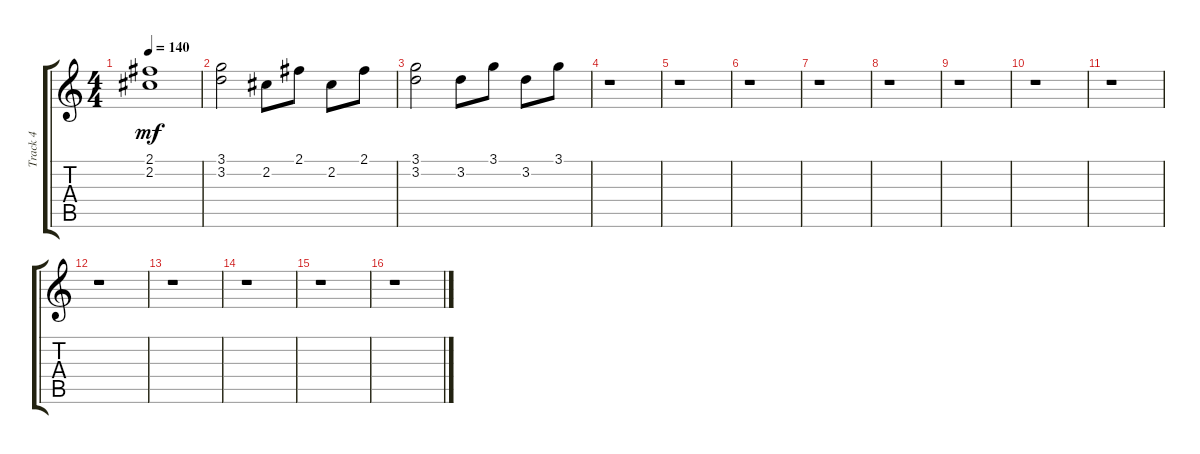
\track ("Track 4" "Track 4") {instrument overdrivenguitar}
\staff {score tabs}
\tuning (E4 B3 G3 D3 A2 E2) {hide}
\ts (4 4)
\tempo 140
\clef g2
\ks c
(2.1 2.2).1{dy mf} |
(3.1 3.2).2 2.2.8 2.1.8 2.2.8 2.1.8 |
(3.1 3.2).2 3.2.8 3.1.8 3.2.8 3.1.8 |
r.1 |
r.1 |
r.1 |
r.1 |
r.1 |
r.1 |
r.1 |
r.1 |
r.1 |
r.1 |
r.1 |
r.1 |
r.1
